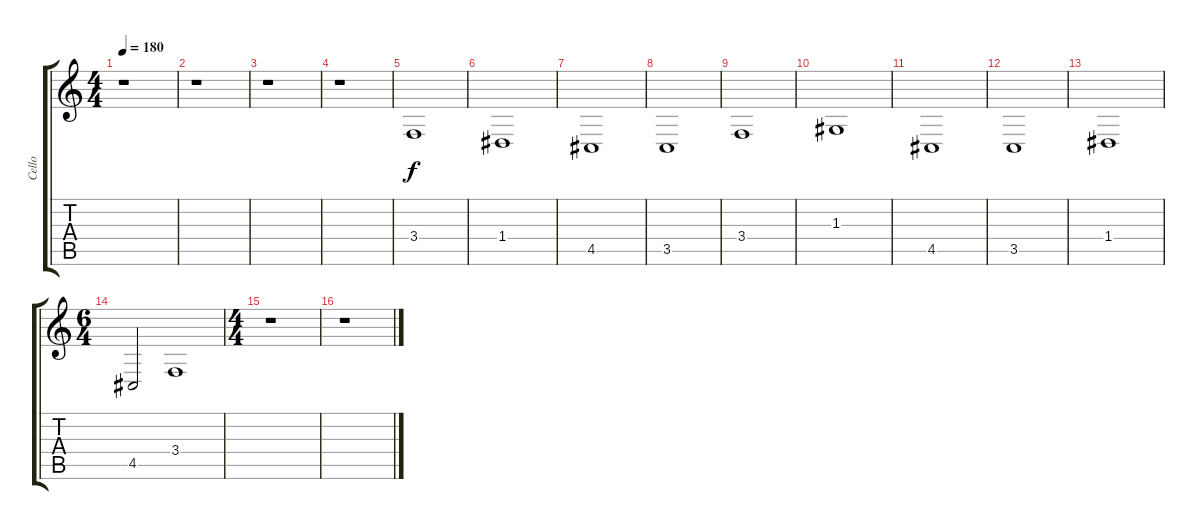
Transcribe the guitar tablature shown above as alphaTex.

\track ("Cello" "Cello") {instrument cello}
\staff {score tabs}
\tuning (E4 B3 G3 D3 A2 E2) {hide}
\ts (4 4)
\tempo 180
\clef g2
\ks c
r.1{dy f} |
r.1 |
r.1 |
r.1 |
3.4.1{balance 8} |
1.4.1 |
4.5.1 |
3.5.1 |
3.4.1 |
1.3.1 |
4.5.1 |
3.5.1 |
1.4.1 |
\ts (6 4)
4.5.2 3.4.1 |
\ts (4 4)
r.1 |
r.1
